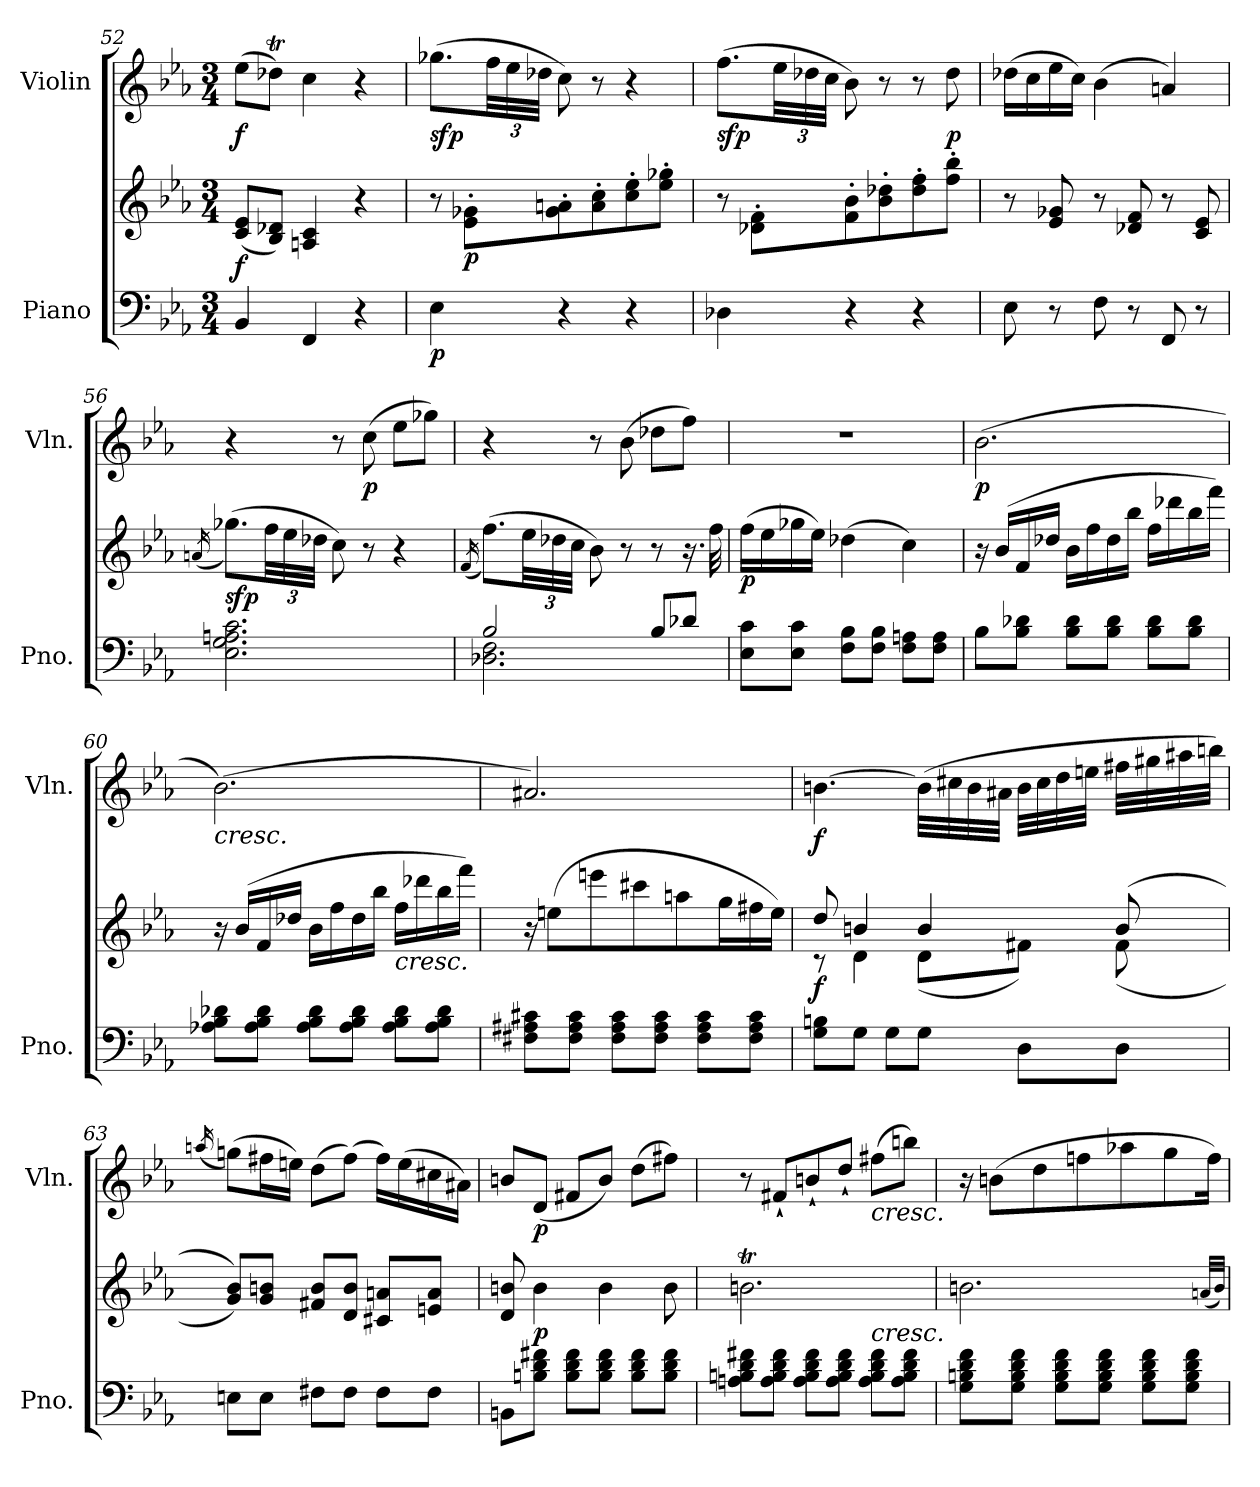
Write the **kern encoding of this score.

**kern	**kern	**dynam	**kern	**dynam
*part2	*part2	*part2	*part1	*part1
*staff3	*staff2	*staff2/3	*staff1	*staff1
*I"Piano	*	*	*I"Violin	*
*I'Pno.	*	*	*I'Vln.	*
!!LO:LB:g=z
*clefF4	*clefG2	*	*clefG2	*
*k[b-e-a-]	*k[b-e-a-]	*	*k[b-e-a-]	*
*M3/4	*M3/4	*	*M3/4	*
=52	=52	=52	=52	=52
!	!	!LO:DY:b	!	!LO:DY:b
4BB-/	(<8c/ 8e-/L	f	(>8ee-\L	f
.	8B-/ 8d-X/J)	.	8dd-XT\J)	.
4FF/	4An/ 4c/	.	4cc\	.
4r	4r	.	4r	.
=53	=53	=53	=53	=53
!	!	!LO:DY:b=2	!	!LO:DY:b
4E-\	8r	p	(>8.gg-X\L	sfp
!	!	!LO:DY:b	!	!
.	8e-\' 8g-X\'L	p	.	.
*	*	*	*Xbrackettup	*
.	.	.	48ff\LL	.
.	.	.	48ee-\	.
.	.	.	48dd-X\JJJ	.
4r	8g-\' 8an\'	.	8cc\)	.
.	8a\' 8cc\'	.	8r	.
4r	8cc\' 8ee-\'	.	4r	.
.	8ee-\' 8gg-X\'J	.	.	.
=54	=54	=54	=54	=54
!	!	!	!	!LO:DY:b
4D-X\	8r	.	(>8.ff\L	sfp
.	8d-X\' 8f\'L	.	.	.
.	.	.	48ee-\LL	.
.	.	.	48dd-X\	.
.	.	.	48cc\JJJ	.
4r	8f\' 8b-\'	.	8b-\)	.
.	8b-\' 8dd-X\'	.	8r	.
4r	8dd-\' 8ff\'	.	8r	.
!	!	!	!	!LO:DY:b
.	8ff\' 8bb-\'J	.	8dd-\	p
=55	=55	=55	=55	=55
8E-\	8r	.	(>16dd-X\LL	.
.	.	.	16cc\	.
8r	8e-/ 8g-X/	.	16ee-\	.
.	.	.	16cc\JJ)	.
8F\	8r	.	(>4b-\	.
8r	8d-X/ 8f/	.	.	.
8FF/	8r	.	4an/)	.
8r	8c/ 8e-/	.	.	.
=56	=56	=56	=56	=56
.	(<16qan/	.	.	.
!	!	!LO:DY:b	!	!
2.E-\ 2.G\ 2.An\ 2.c\	(>8.gg-X\L)	sfp	4r	.
*	*Xbrackettup	*	*	*
.	48ff\LL	.	.	.
.	48ee-\	.	.	.
.	48dd-X\JJJ	.	.	.
.	8cc\)	.	8r	.
!	!	!	!	!LO:DY:b
.	8r	.	(>8cc\	p
.	4r	.	8ee-\L	.
.	.	.	8gg-X\J)	.
=57	=57	=57	=57	=57
.	(<16qf/	.	.	.
*^	*	*	*	*
2B-/	2.D-X\ 2.F\	(>8.ff\L)	.	4r	.
.	.	48ee-\LL	.	.	.
.	.	48dd-X\	.	.	.
.	.	48cc\JJJ	.	.	.
.	.	8b-\)	.	8r	.
.	.	8r	.	(>8b-\	.
8B-/L	.	8r	.	8dd-X\L	.
8d-X/J	.	16.r	.	8ff\J)	.
.	.	32ff\	.	.	.
*v	*v	*	*	*	*
!!LO:LB:g=z
=58	=58	=58	=58	=58
!	!	!LO:DY:b	!	!
8E-\ 8c\L	(>16ff\LL	p	2.r	.
.	16ee-\	.	.	.
8E-\ 8c\J	16gg-X\	.	.	.
.	16ee-\JJ)	.	.	.
8F\ 8B-\L	(>4dd-X\	.	.	.
8F\ 8B-\J	.	.	.	.
8F\ 8An\L	4cc\)	.	.	.
8F\ 8A\J	.	.	.	.
=59	=59	=59	=59	=59
!	!	!	!	!LO:DY:b
8B-\L	16r	.	(>2.b-\	p
.	(>16b-/LL	.	.	.
8B-\ 8d-X\J	16f/	.	.	.
.	16dd-X/JJ	.	.	.
8B-\ 8d-\L	16b-\LL	.	.	.
.	16ff\	.	.	.
8B-\ 8d-\J	16dd-\	.	.	.
.	16bb-\JJ	.	.	.
8B-\ 8d-\L	16ff\LL	.	.	.
.	16ddd-X\	.	.	.
8B-\ 8d-\J	16bb-\	.	.	.
.	16fff\JJ)	.	.	.
=60	=60	=60	=60	=60
!	!	!	!LO:TX:b:i:t=cresc.	!
8A-X\ 8B-\ 8d-X\L	16r	.	(>2.b-\)	.
.	(>16b-/LL	.	.	.
8A-\ 8B-\ 8d-\J	16f/	.	.	.
.	16dd-X/JJ	.	.	.
8A-\ 8B-\ 8d-\L	16b-\LL	.	.	.
.	16ff\	.	.	.
8A-\ 8B-\ 8d-\J	16dd-\	.	.	.
.	16bb-\JJ	.	.	.
!	!LO:TX:b:i:t=cresc.	!	!	!
8A-\ 8B-\ 8d-\L	16ff\LL	.	.	.
.	16ddd-X\	.	.	.
8A-\ 8B-\ 8d-\J	16bb-\	.	.	.
.	16fff\JJ)	.	.	.
=61	=61	=61	=61	=61
8F#X\ 8A#X\ 8c#X\L	16r	.	2.a#X/)	.
.	(>8een\L	.	.	.
8F#\ 8A#\ 8c#\J	.	.	.	.
.	8eeen\	.	.	.
8F#\ 8A#\ 8c#\L	.	.	.	.
.	8ccc#X\	.	.	.
8F#\ 8A#\ 8c#\J	.	.	.	.
.	8aan\	.	.	.
8F#\ 8A#\ 8c#\L	.	.	.	.
.	16gg\L	.	.	.
8F#\ 8A#\ 8c#\J	16ff#X\	.	.	.
.	16ee\JJ)	.	.	.
!!LO:LB:g=z
=62	=62	=62	=62	=62
*	*^	*	*	*
!	!	!	!LO:DY:b	!	!LO:DY:b
8G\ 8Bn\L	8dd/	8r	f	[4.bn\	f
8G\J	4bn/	4d\	.	.	.
8G\L	.	.	.	.	.
8G\J	4b/	(<8d\L	.	(>32b\LLL]	.
.	.	.	.	32cc#X\	.
.	.	.	.	32b\	.
.	.	.	.	32a#X\JJJ	.
8D\L	.	8f#X\J)	.	32b\LLL	.
.	.	.	.	32cc#\	.
.	.	.	.	32dd\	.
.	.	.	.	32een\JJJ	.
8D\J	(>8b/	(<8f#\	.	32ff#X\LLL	.
.	.	.	.	32gg#X\	.
.	.	.	.	32aa#X\	.
.	.	.	.	32bbn\JJJ)	.
*	*v	*v	*	*	*
=63	=63	=63	=63	=63
.	.	.	(<16qaan/	.
8En\L	8g/ 8b-/L))	.	(>8ggn\L)	.
8E\J	8g/ 8bn/J	.	16ff#X\L	.
.	.	.	16een\JJ)	.
8F#X\L	8f#X/ 8b/L	.	(>8dd\L	.
8F#\J	8d/ 8b/J	.	(>8ff#\J)	.
8F#\L	8c#X/ 8an/L	.	16ff#\LL)	.
.	.	.	(>16ee\	.
8F#\J	8en/ 8a/J	.	16cc#X\	.
.	.	.	16a#X\JJ)	.
=64	=64	=64	=64	=64
8BBn\L	8d/ 8bn/	.	8bn/L	.
!	!	!LO:DY:b	!	!LO:DY:b
8Bn\ 8d\ 8f#X\J	4b\	p	(<8d/J	p
8B\ 8d\ 8f#\L	.	.	8f#X/L	.
8B\ 8d\ 8f#\J	4b\	.	8b/J)	.
8B\ 8d\ 8f#\L	.	.	(>8dd\L	.
8B\ 8d\ 8f#\J	8b\	.	8ff#X\J)	.
=65	=65	=65	=65	=65
8An\ 8Bn\ 8d\ 8f#X\L	2.bnt\	.	8r	.
8A\ 8B\ 8d\ 8f#\J	.	.	8f#X`/L	.
8A\ 8B\ 8d\ 8f#\L	.	.	8bn`/	.
8A\ 8B\ 8d\ 8f#\J	.	.	8dd`/J	.
!	!	!	!LO:TX:b:i:t=cresc.	!
!LO:TX:a:i:t=cresc.	!	!	!	!
8A\ 8B\ 8d\ 8f#\L	.	.	(>8ff#X\L	.
8A\ 8B\ 8d\ 8f#\J	.	.	8bbn\J)	.
!!LO:PB:g=z
=66	=66	=66	=66	=66
8G\ 8Bn\ 8d\ 8f\L	2.bn\	.	16r	.
.	.	.	(>8bn\L	.
8G\ 8B\ 8d\ 8f\J	.	.	.	.
.	.	.	8dd\	.
8G\ 8B\ 8d\ 8f\L	.	.	.	.
.	.	.	8ffn\	.
8G\ 8B\ 8d\ 8f\J	.	.	.	.
.	.	.	8aa-X\	.
8G\ 8B\ 8d\ 8f\L	.	.	.	.
.	.	.	8gg\	.
8G\ 8B\ 8d\ 8f\J	.	.	.	.
.	.	.	16ff\Jk)	.
.	(<32qan/LLL	.	.	.
.	32qb/JJJ)	.	.	.
=	=	=	=	=
*-	*-	*-	*-	*-
